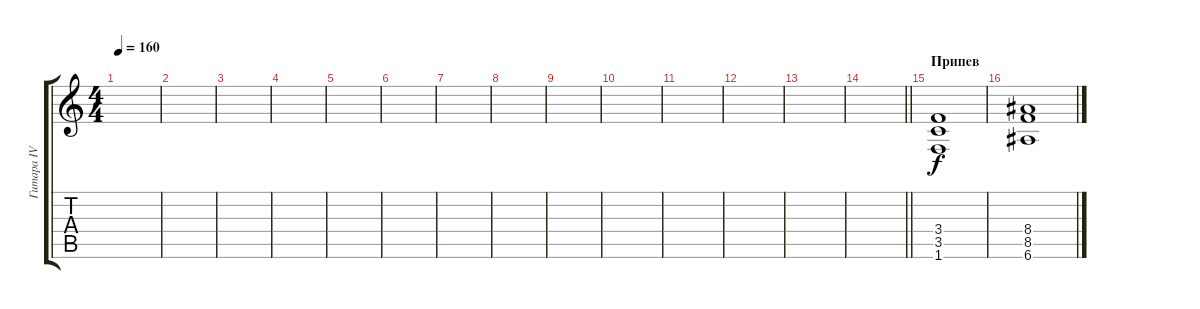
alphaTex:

\track ("Гитара IV" "Гитара IV") {instrument overdrivenguitar}
\staff {score tabs}
\tuning (E4 B3 G3 D3 A2 E2) {hide}
\ts (4 4)
\tempo 160
\clef g2
\ks c
|
|
|
|
|
|
|
|
|
|
|
|
|
\barLineRight lightlight
|
\section ("" "Припев")
(3.4 3.5 1.6).1 |
(8.4 8.5 6.6).1
